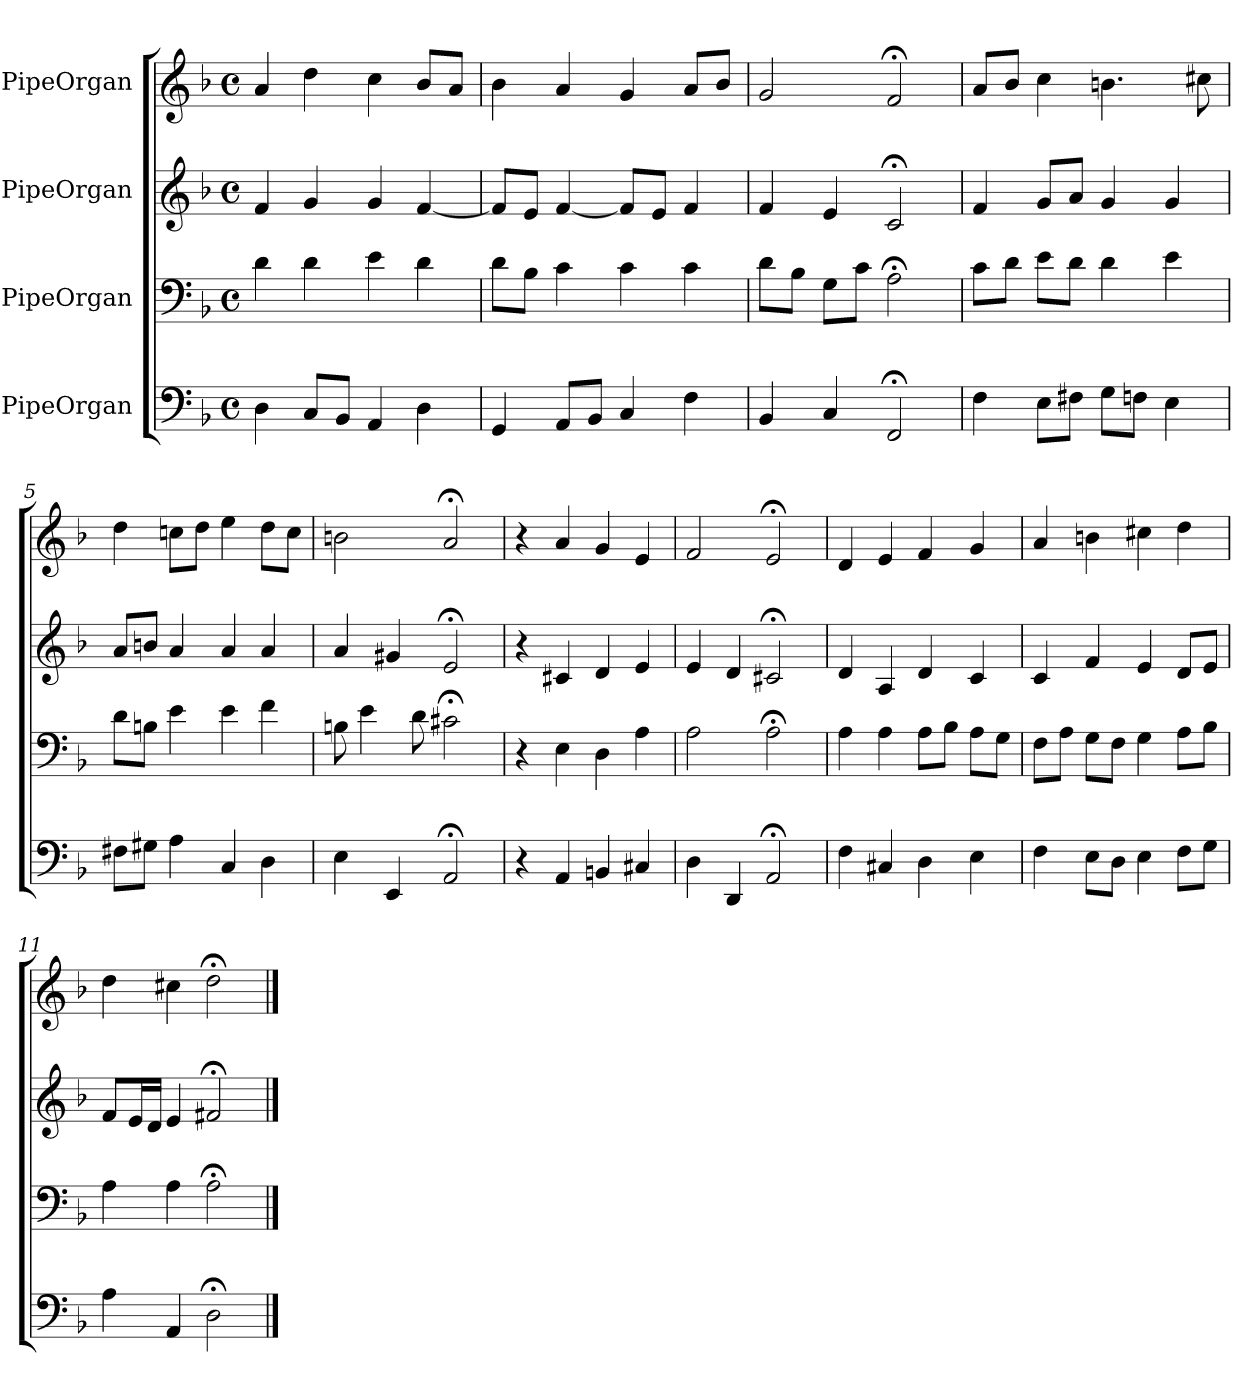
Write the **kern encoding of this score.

**kern	**kern	**kern	**kern
*part4	*part3	*part2	*part1
*staff4	*staff3	*staff2	*staff1
*I"PipeOrgan	*I"PipeOrgan	*I"PipeOrgan	*I"PipeOrgan
*clefF4	*clefF4	*clefG2	*clefG2
*k[b-]	*k[b-]	*k[b-]	*k[b-]
*d:	*d:	*d:	*d:
*M4/4	*M4/4	*M4/4	*M4/4
*met(c)	*met(c)	*met(c)	*met(c)
*MM60	*MM60	*MM60	*MM60
=1	=1	=1	=1
4D	4d	4f	4a
8C/L	4d	4g	4dd
8BB-/J	.	.	.
4AA	4e	4g	4cc
4D	4d	[4f	8b-/L
.	.	.	8a/J
=2	=2	=2	=2
4GG	8d\L	8f/L]	4b-
.	8B-\J	8e/J	.
8AA/L	4c	[4f	4a
8BB-/J	.	.	.
4C	4c	8f/L]	4g
.	.	8e/J	.
4F	4c	4f	8a/L
.	.	.	8b-/J
=3	=3	=3	=3
4BB-	8d\L	4f	2g
.	8B-\J	.	.
4C	8G\L	4e	.
.	8c\J	.	.
2FF;<	2A;<	2c;<	2f;<
=4	=4	=4	=4
4F	8c\L	4f	8a/L
.	8d\J	.	8b-/J
8E\L	8e\L	8g/L	4cc
8F#X\J	8d\J	8a/J	.
8G\L	4d	4g	4.bn
8Fn\J	.	.	.
4E	4e	4g	.
.	.	.	8cc#X
=5	=5	=5	=5
8F#X\L	8d\L	8a/L	4dd
8G#X\J	8Bn\J	8bn/J	.
4A	4e	4a	8ccn\L
.	.	.	8dd\J
4C	4e	4a	4ee
4D	4f	4a	8dd\L
.	.	.	8cc\J
=6	=6	=6	=6
4E	8Bn	4a	2bn
.	4e	.	.
4EE	.	4g#X	.
.	8d	.	.
2AA;<	2c#X;<	2e;<	2a;<
=7	=7	=7	=7
4r	4r	4r	4r
4AA	4E	4c#X	4a
4BBn	4D	4d	4g
4C#X	4A	4e	4e
=8	=8	=8	=8
4D	2A	4e	2f
4DD	.	4d	.
2AA;<	2A;<	2c#X;<	2e;<
=9	=9	=9	=9
4F	4A	4d	4d
4C#X	4A	4A	4e
4D	8A\L	4d	4f
.	8B-\J	.	.
4E	8A\L	4c	4g
.	8G\J	.	.
=10	=10	=10	=10
4F	8F\L	4c	4a
.	8A\J	.	.
8E\L	8G\L	4f	4bn
8D\J	8F\J	.	.
4E	4G	4e	4cc#X
8F\L	8A\L	8d/L	4dd
8G\J	8B-\J	8e/J	.
=11	=11	=11	=11
4A	4A	8f/L	4dd
.	.	16e/L	.
.	.	16d/JJ	.
4AA	4A	4e	4cc#X
2D;<	2A;<	2f#X;<	2dd;<
==	==	==	==
*-	*-	*-	*-
